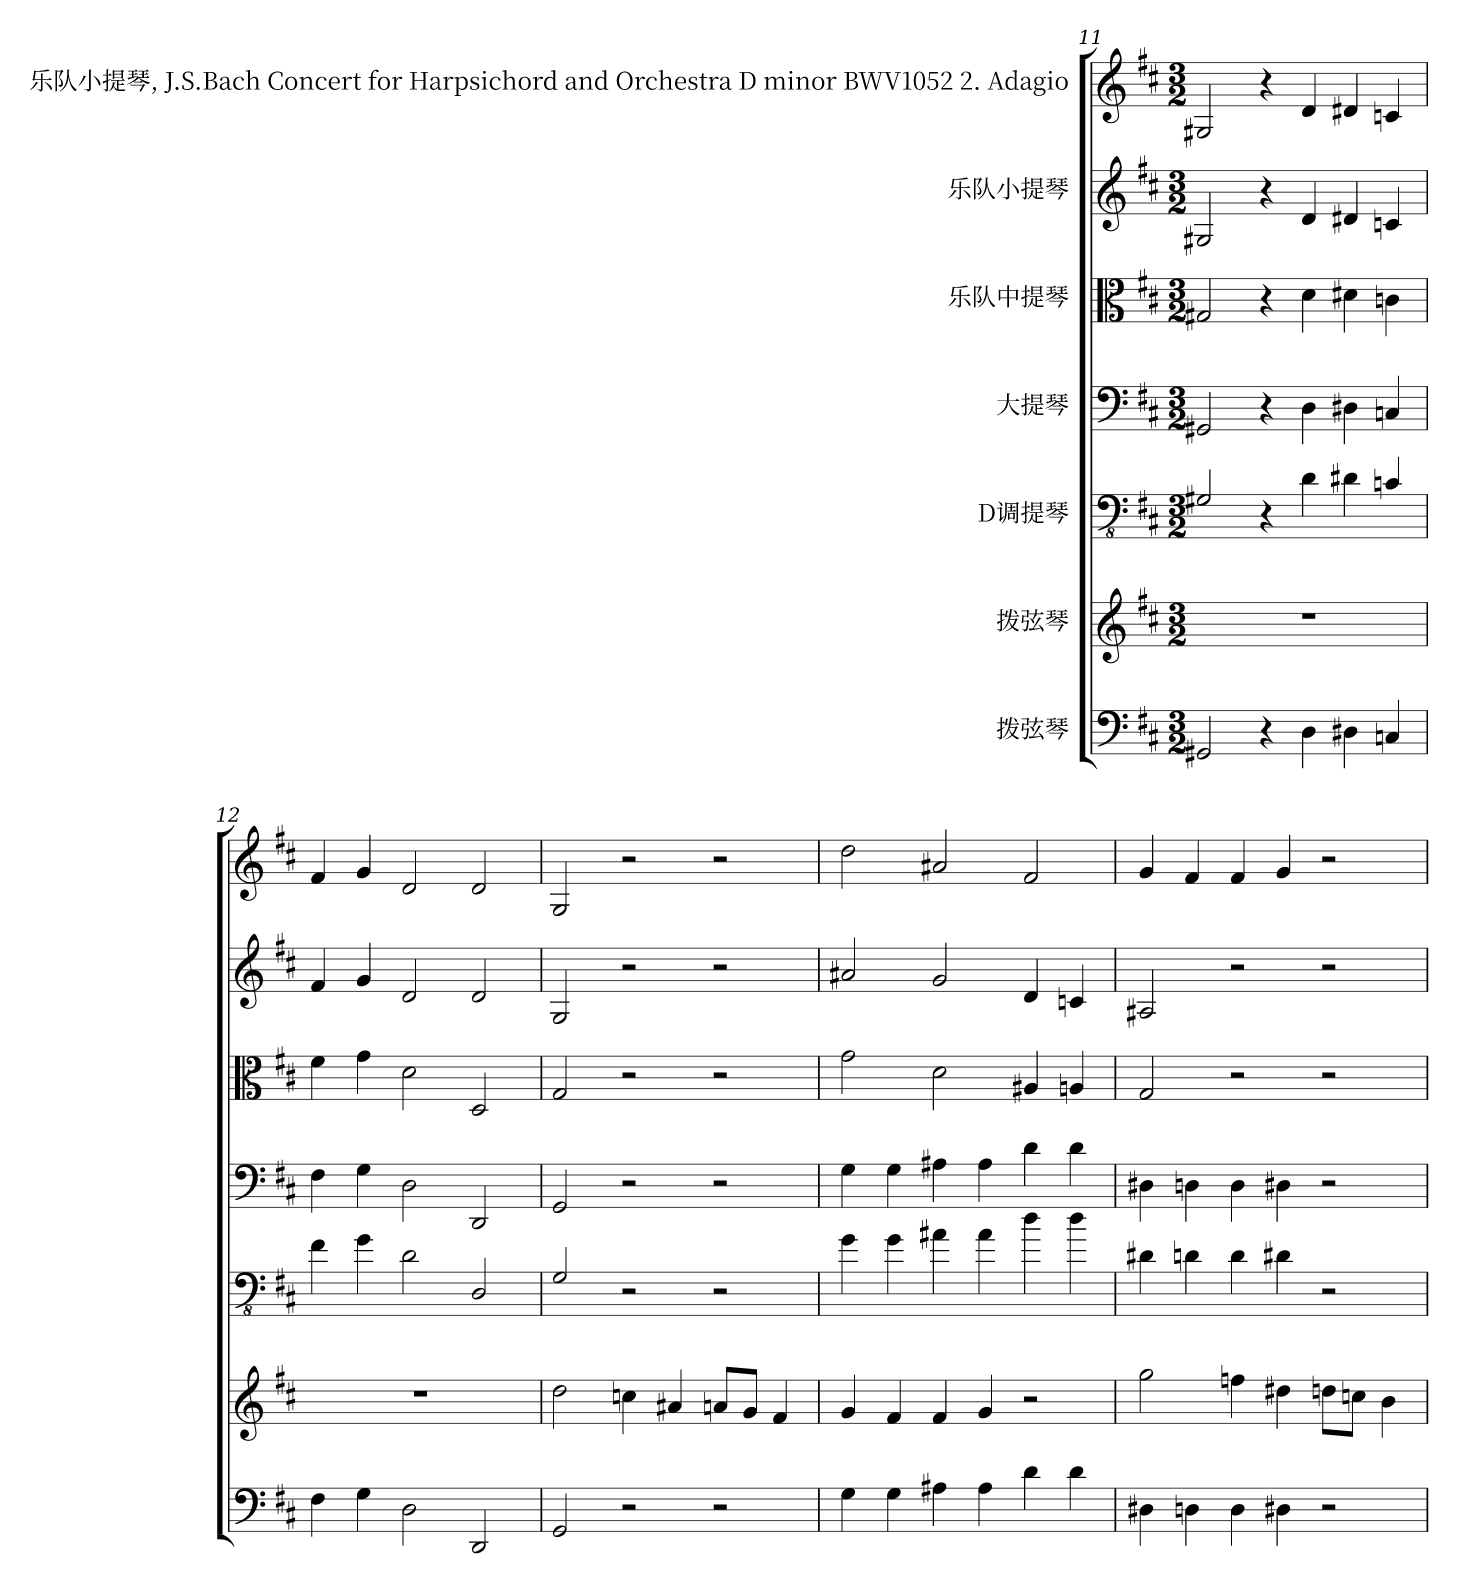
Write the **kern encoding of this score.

**kern	**kern	**kern	**kern	**kern	**kern	**kern
*part7	*part6	*part5	*part4	*part3	*part2	*part1
*staff7	*staff6	*staff5	*staff4	*staff3	*staff2	*staff1
*I"拨弦琴	*I"拨弦琴	*I"D调提琴	*I"大提琴	*I"乐队中提琴	*I"乐队小提琴	*I"乐队小提琴, J.S.Bach Concert for Harpsichord and Orchestra D minor BWV1052 2. Adagio
!!LO:PB:g=z
*clefF4	*clefG2	*clefFv4	*clefF4	*clefC3	*clefG2	*clefG2
*	*	*ITrd7c12	*	*	*	*
*k[f#c#]	*k[f#c#]	*k[f#c#]	*k[f#c#]	*k[f#c#]	*k[f#c#]	*k[f#c#]
*M3/2	*M3/2	*M3/2	*M3/2	*M3/2	*M3/2	*M3/2
=11	=11	=11	=11	=11	=11	=11
2GG#X/	1.r	2GGG#X/	2GG#X/	2G#X/	2G#X/	2G#X/
4r	.	4r	4r	4r	4r	4r
4D\	.	4DD\	4D\	4d\	4d/	4d/
4D#X\	.	4DD#X\	4D#X\	4d#X\	4d#X/	4d#X/
4Cn/	.	4CCn/	4Cn/	4cn\	4cn/	4cn/
=12	=12	=12	=12	=12	=12	=12
4F#\	1.r	4FF#\	4F#\	4f#\	4f#/	4f#/
4G\	.	4GG\	4G\	4g\	4g/	4g/
2D\	.	2DD\	2D\	2d\	2d/	2d/
2DD/	.	2DDD/	2DD/	2D/	2d/	2d/
=13	=13	=13	=13	=13	=13	=13
2GG/	2dd\	2GGG/	2GG/	2G/	2G/	2G/
2r	4ccn\	2r	2r	2r	2r	2r
.	4a#X/	.	.	.	.	.
2r	8an/L	2r	2r	2r	2r	2r
.	8g/J	.	.	.	.	.
.	4f#/	.	.	.	.	.
=14	=14	=14	=14	=14	=14	=14
4G\	4g/	4GG\	4G\	2g\	2a#X/	2dd\
4G\	4f#/	4GG\	4G\	.	.	.
4A#X\	4f#/	4AA#X\	4A#X\	2d\	2g/	2a#X/
4A#\	4g/	4AA#\	4A#\	.	.	.
4d\	2r	4D\	4d\	4A#X/	4d/	2f#/
4d\	.	4D\	4d\	4An/	4cn/	.
=15	=15	=15	=15	=15	=15	=15
4D#X\	2gg\	4DD#X\	4D#X\	2G/	2A#X/	4g/
4Dn\	.	4DDn\	4Dn\	.	.	4f#/
4D\	4ffn\	4DD\	4D\	2r	2r	4f#/
4D#X\	4dd#X\	4DD#X\	4D#X\	.	.	4g/
2r	8ddn\L	2r	2r	2r	2r	2r
.	8ccn\J	.	.	.	.	.
.	4b\	.	.	.	.	.
=	=	=	=	=	=	=
*-	*-	*-	*-	*-	*-	*-
